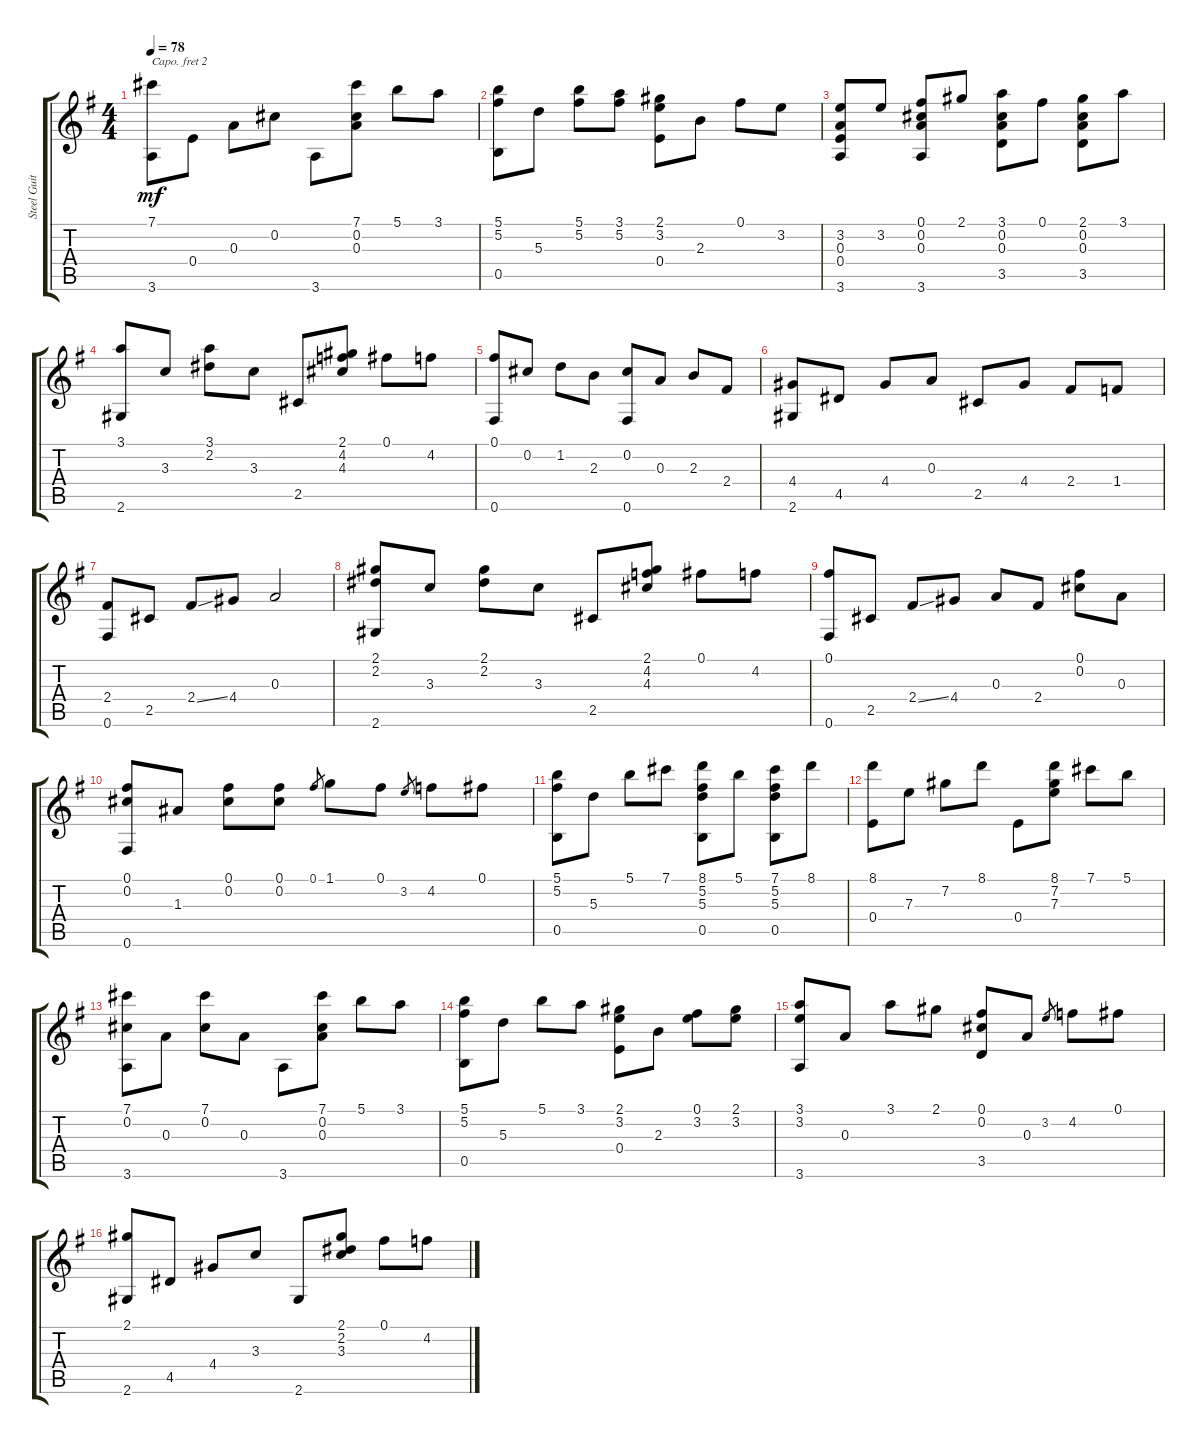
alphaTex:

\track ("Steel Guitar" "Steel Guit") {instrument acousticguitarsteel}
\staff {score tabs}
\capo 2
\tuning (E4 B3 G3 D3 A2 E2) {hide}
\ts (4 4)
\tempo 78
\clef g2
\ks eminor
(7.1 3.6).8{dy mf} 0.4.8 0.3.8 0.2.8 3.6.8 (7.1 0.2 0.3).8 5.1.8 3.1.8 |
(5.1 5.2 0.5).8 5.3.8 (5.1 5.2).8 (3.1 5.2).8 (2.1 3.2 0.4).8 2.3.8 0.1.8 3.2.8 |
(3.2 0.3 0.4 3.6).8 3.2.8 (0.1 0.2 0.3 3.6).8 2.1.8 (3.1 0.2 0.3 3.5).8 0.1.8 (2.1 0.2 0.3 3.5).8 3.1.8 |
(3.1 2.6).8 3.3.8 (3.1 2.2).8 3.3.8 2.5.8 (2.1 4.2 4.3).8 0.1.8 4.2.8 |
(0.1 0.6).8 0.2.8 1.2.8 2.3.8 (0.2 0.6).8 0.3.8 2.3.8 2.4.8 |
(4.4 2.6).8 4.5.8 4.4.8 0.3.8 2.5.8 4.4.8 2.4.8 1.4.8 |
(2.4 0.6).8 2.5.8 2.4{ss}.8 4.4.8 0.3.2 |
(2.1 2.2 2.6).8 3.3.8 (2.1 2.2).8 3.3.8 2.5.8 (2.1 4.2 4.3).8 0.1.8 4.2.8 |
(0.1 0.6).8 2.5.8 2.4{ss}.8 4.4.8 0.3.8 2.4.8 (0.1 0.2).8 0.3.8 |
(0.1 0.2 0.6).8 1.3.8 (0.1 0.2).8 (0.1 0.2).8 0.1.8{gr} 1.1.8 0.1.8 3.2.8{gr} 4.2.8 0.1.8 |
(5.1 5.2 0.5).8 5.3.8 5.1.8 7.1.8 (8.1 5.2 5.3 0.5).8 5.1.8 (7.1 5.2 5.3 0.5).8 8.1.8 |
(8.1 0.4).8 7.3.8 7.2.8 8.1.8 0.4.8 (8.1 7.2 7.3).8 7.1.8 5.1.8 |
(7.1 0.2 3.6).8 0.3.8 (7.1 0.2).8 0.3.8 3.6.8 (7.1 0.2 0.3).8 5.1.8 3.1.8 |
(5.1 5.2 0.5).8 5.3.8 5.1.8 3.1.8 (2.1 3.2 0.4).8 2.3.8 (0.1 3.2).8 (2.1 3.2).8 |
(3.1 3.2 3.6).8 0.3.8 3.1.8 2.1.8 (0.1 0.2 3.5).8 0.3.8 3.2.8{gr} 4.2.8 0.1.8 |
(2.1 2.6).8 4.5.8 4.4.8 3.3.8 2.6.8 (2.1 2.2 3.3).8 0.1.8 4.2.8
